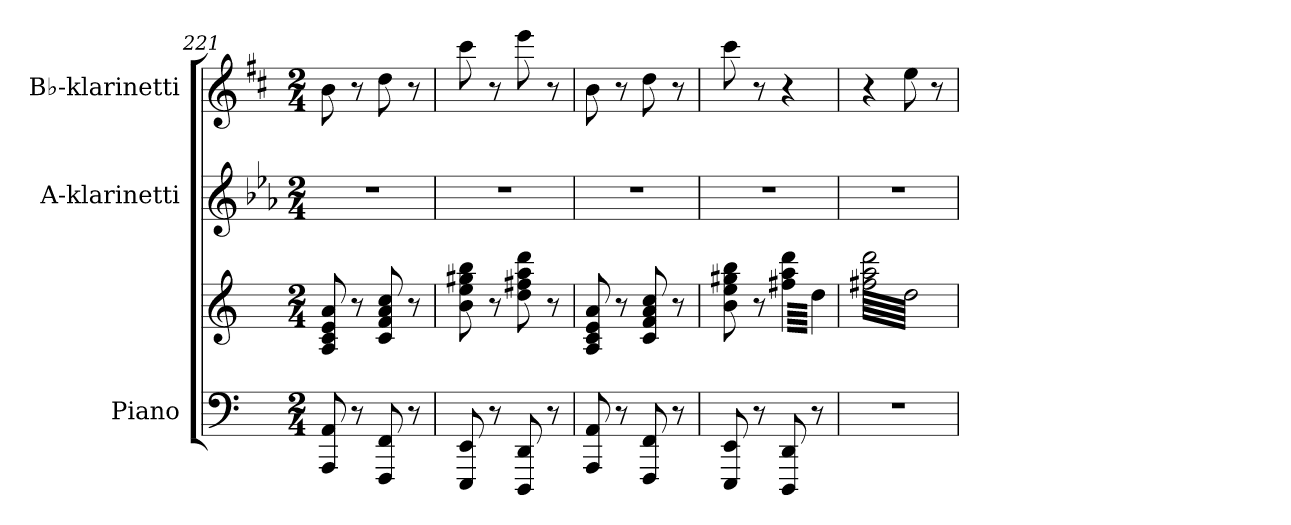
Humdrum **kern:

**kern	**kern	**kern	**kern
*part3	*part3	*part2	*part1
*staff4	*staff3	*staff2	*staff1
*I"Piano	*	*I"A-klarinetti	*I"B♭-klarinetti
*I'Pno.	*	*	*
*clefF4	*clefG2	*clefG2	*clefG2
*	*	*ITrd2c3	*ITrd1c2
*k[]	*k[]	*k[]	*k[]
*M2/4	*M2/4	*M2/4	*M2/4
=221	=221	=221	=221
8AAA/ 8AA/	8A/ 8c/ 8e/ 8a/	2r	8a\
8r	8r	.	8r
8FFF/ 8FF/	8c/ 8f/ 8a/ 8cc/	.	8cc\
8r	8r	.	8r
=222	=222	=222	=222
8EEE/ 8EE/	8b\ 8ee\ 8gg#X\ 8bb\	2r	8bb\
8r	8r	.	8r
8DDD/ 8DD/	8dd\ 8ff#X\ 8aa\ 8ddd\	.	8ddd\
8r	8r	.	8r
=223	=223	=223	=223
8AAA/ 8AA/	8A/ 8c/ 8e/ 8a/	2r	8a\
8r	8r	.	8r
8FFF/ 8FF/	8c/ 8f/ 8a/ 8cc/	.	8cc\
8r	8r	.	8r
=224	=224	=224	=224
8EEE/ 8EE/	8b\ 8ee\ 8gg#X\ 8bb\	2r	8bb\
8r	8r	.	8r
*	*tremolo	*	*
8DDD/ 8DD/	64ff#X\ 64aa\ 64ddd\LLLL	.	4r
.	64dd\	.	.
.	64ff#X\ 64aa\ 64ddd\	.	.
.	64dd\	.	.
.	64ff#X\ 64aa\ 64ddd\	.	.
.	64dd\	.	.
.	64ff#X\ 64aa\ 64ddd\	.	.
.	64dd\	.	.
8r	64ff#X\ 64aa\ 64ddd\	.	.
.	64dd\	.	.
.	64ff#X\ 64aa\ 64ddd\	.	.
.	64dd\	.	.
.	64ff#X\ 64aa\ 64ddd\	.	.
.	64dd\	.	.
.	64ff#X\ 64aa\ 64ddd\	.	.
.	64dd\JJJJ	.	.
=225	=225	=225	=225
2r	64ff#X\ 64aa\ 64ddd\LLLL	2r	4r
.	64dd\	.	.
.	64ff#X\ 64aa\ 64ddd\	.	.
.	64dd\	.	.
.	64ff#X\ 64aa\ 64ddd\	.	.
.	64dd\	.	.
.	64ff#X\ 64aa\ 64ddd\	.	.
.	64dd\	.	.
.	64ff#X\ 64aa\ 64ddd\	.	.
.	64dd\	.	.
.	64ff#X\ 64aa\ 64ddd\	.	.
.	64dd\	.	.
.	64ff#X\ 64aa\ 64ddd\	.	.
.	64dd\	.	.
.	64ff#X\ 64aa\ 64ddd\	.	.
.	64dd\	.	.
.	64ff#X\ 64aa\ 64ddd\	.	8dd\
.	64dd\	.	.
.	64ff#X\ 64aa\ 64ddd\	.	.
.	64dd\	.	.
.	64ff#X\ 64aa\ 64ddd\	.	.
.	64dd\	.	.
.	64ff#X\ 64aa\ 64ddd\	.	.
.	64dd\	.	.
.	64ff#X\ 64aa\ 64ddd\	.	8r
.	64dd\	.	.
.	64ff#X\ 64aa\ 64ddd\	.	.
.	64dd\	.	.
.	64ff#X\ 64aa\ 64ddd\	.	.
.	64dd\	.	.
.	64ff#X\ 64aa\ 64ddd\	.	.
.	64dd\JJJJ	.	.
*	*Xtremolo	*	*
.	.	.	.
.	.	.	.
.	.	.	.
.	.	.	.
.	.	.	.
.	.	.	.
.	.	.	.
.	.	.	.
.	.	.	.
.	.	.	.
.	.	.	.
.	.	.	.
.	.	.	.
.	.	.	.
.	.	.	.
.	.	.	.
=	=	=	=
*-	*-	*-	*-
